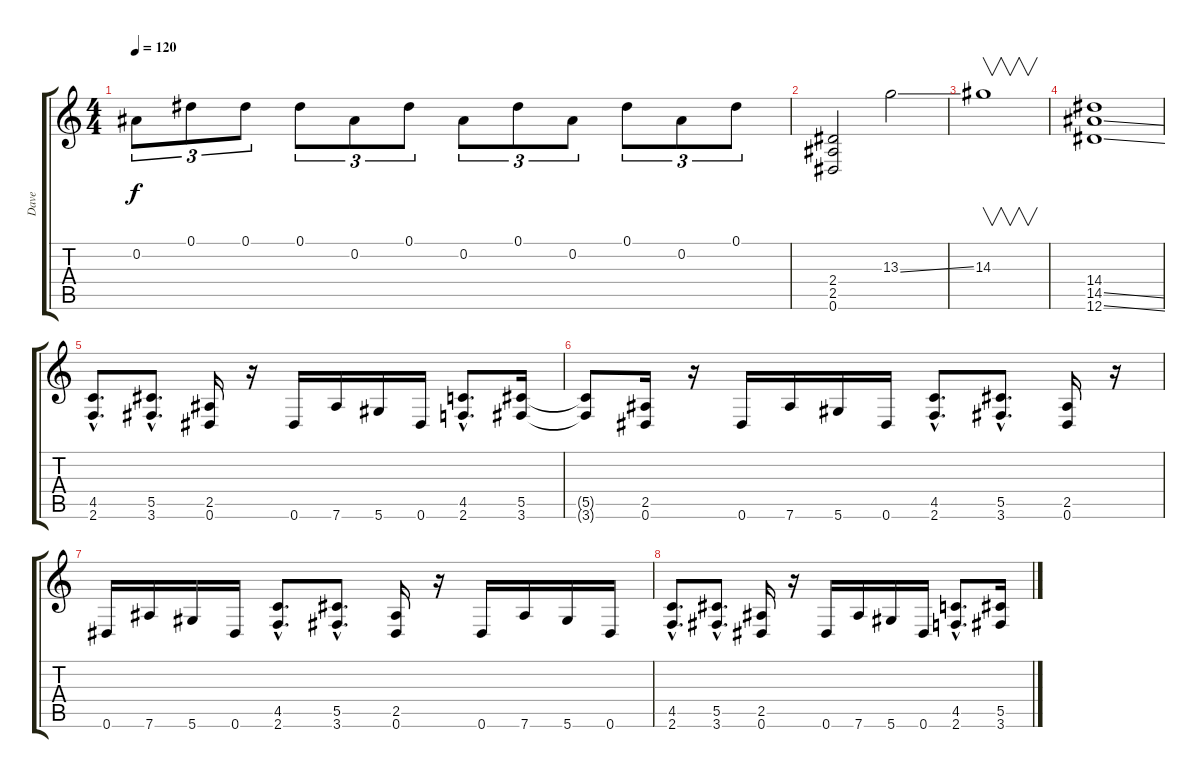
\track ("Dave" "Dave") {instrument distortionguitar}
\staff {score tabs}
\tuning (Eb4 Bb3 Gb3 Db3 Ab2 Eb2) {hide}
\ts (4 4)
\tempo 120
\clef g2
\ks c
0.2.8{tu (3 2) dy f} 0.1.8{tu (3 2)} 0.1.8{tu (3 2)} 0.1.8{tu (3 2)} 0.2.8{tu (3 2)} 0.1.8{tu (3 2)} 0.2.8{tu (3 2)} 0.1.8{tu (3 2)} 0.2.8{tu (3 2)} 0.1.8{tu (3 2)} 0.2.8{tu (3 2)} 0.1.8{tu (3 2)} |
(2.4 2.5 0.6).2{instrument distortionguitar} 13.3{ss}.2 |
14.3.1{v} |
(14.4 14.5{ss} 12.6{ss}).1 |
(4.5{hac} 2.6{hac}).8{d} (5.5{hac} 3.6{hac}).8{d} (2.5 0.6).16 r.16 0.6.16 7.6.16 5.6.16 0.6.16 (4.5{hac} 2.6{hac}).8{d} (5.5 3.6).16 |
(5.5{t} 3.6{t}).8 (2.5 0.6).16 r.16 0.6.16 7.6.16 5.6.16 0.6.16 (4.5{hac} 2.6{hac}).8{d} (5.5{hac} 3.6{hac}).8{d} (2.5 0.6).16 r.16 |
0.6.16 7.6.16 5.6.16 0.6.16 (4.5{hac} 2.6{hac}).8{d} (5.5{hac} 3.6{hac}).8{d} (2.5 0.6).16 r.16 0.6.16 7.6.16 5.6.16 0.6.16 |
(4.5{hac} 2.6{hac}).8{d} (5.5{hac} 3.6{hac}).8{d} (2.5 0.6).16 r.16 0.6.16 7.6.16 5.6.16 0.6.16 (4.5{hac} 2.6{hac}).8{d} (5.5 3.6).16
